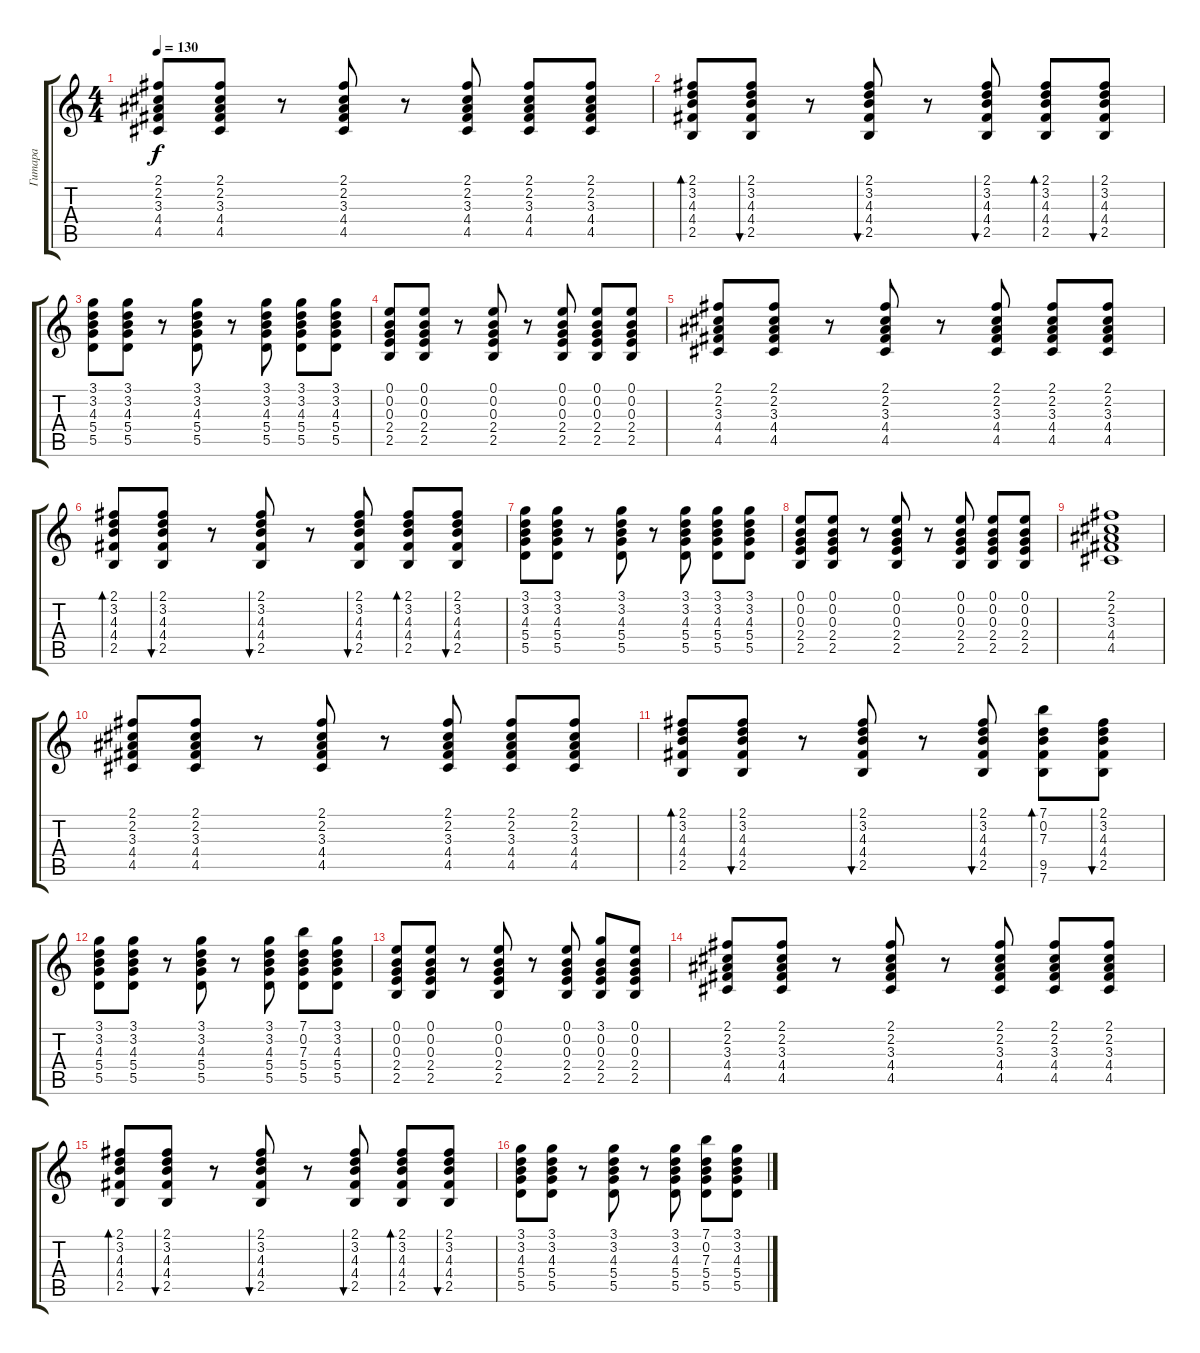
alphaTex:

\track ("Гитара" "Гитара") {instrument distortionguitar}
\staff {score tabs}
\tuning (E4 B3 G3 D3 A2 E2) {hide}
\ts (4 4)
\tempo 130
\clef g2
\ks c
(2.1 2.2 3.3 4.4 4.5).8{dy f} (2.1 2.2 3.3 4.4 4.5).8 r.8 (2.1 2.2 3.3 4.4 4.5).8 r.8 (2.1 2.2 3.3 4.4 4.5).8 (2.1 2.2 3.3 4.4 4.5).8 (2.1 2.2 3.3 4.4 4.5).8 |
(2.1 3.2 4.3 4.4 2.5).8{bd 60} (2.1 3.2 4.3 4.4 2.5).8{bu 60} r.8 (2.1 3.2 4.3 4.4 2.5).8{bu 60} r.8 (2.1 3.2 4.3 4.4 2.5).8{bu 60} (2.1 3.2 4.3 4.4 2.5).8{bd 60} (2.1 3.2 4.3 4.4 2.5).8{bu 60} |
(3.1 3.2 4.3 5.4 5.5).8 (3.1 3.2 4.3 5.4 5.5).8 r.8 (3.1 3.2 4.3 5.4 5.5).8 r.8 (3.1 3.2 4.3 5.4 5.5).8 (3.1 3.2 4.3 5.4 5.5).8 (3.1 3.2 4.3 5.4 5.5).8 |
(0.1 0.2 0.3 2.4 2.5).8 (0.1 0.2 0.3 2.4 2.5).8 r.8 (0.1 0.2 0.3 2.4 2.5).8 r.8 (0.1 0.2 0.3 2.4 2.5).8 (0.1 0.2 0.3 2.4 2.5).8 (0.1 0.2 0.3 2.4 2.5).8 |
(2.1 2.2 3.3 4.4 4.5).8 (2.1 2.2 3.3 4.4 4.5).8 r.8 (2.1 2.2 3.3 4.4 4.5).8 r.8 (2.1 2.2 3.3 4.4 4.5).8 (2.1 2.2 3.3 4.4 4.5).8 (2.1 2.2 3.3 4.4 4.5).8 |
(2.1 3.2 4.3 4.4 2.5).8{bd 60} (2.1 3.2 4.3 4.4 2.5).8{bu 60} r.8 (2.1 3.2 4.3 4.4 2.5).8{bu 60} r.8 (2.1 3.2 4.3 4.4 2.5).8{bu 60} (2.1 3.2 4.3 4.4 2.5).8{bd 60} (2.1 3.2 4.3 4.4 2.5).8{bu 60} |
(3.1 3.2 4.3 5.4 5.5).8 (3.1 3.2 4.3 5.4 5.5).8 r.8 (3.1 3.2 4.3 5.4 5.5).8 r.8 (3.1 3.2 4.3 5.4 5.5).8 (3.1 3.2 4.3 5.4 5.5).8 (3.1 3.2 4.3 5.4 5.5).8 |
(0.1 0.2 0.3 2.4 2.5).8 (0.1 0.2 0.3 2.4 2.5).8 r.8 (0.1 0.2 0.3 2.4 2.5).8 r.8 (0.1 0.2 0.3 2.4 2.5).8 (0.1 0.2 0.3 2.4 2.5).8 (0.1 0.2 0.3 2.4 2.5).8 |
(2.1 2.2 3.3 4.4 4.5).1 |
(2.1 2.2 3.3 4.4 4.5).8 (2.1 2.2 3.3 4.4 4.5).8 r.8 (2.1 2.2 3.3 4.4 4.5).8 r.8 (2.1 2.2 3.3 4.4 4.5).8 (2.1 2.2 3.3 4.4 4.5).8 (2.1 2.2 3.3 4.4 4.5).8 |
(2.1 3.2 4.3 4.4 2.5).8{bd 60} (2.1 3.2 4.3 4.4 2.5).8{bu 60} r.8 (2.1 3.2 4.3 4.4 2.5).8{bu 60} r.8 (2.1 3.2 4.3 4.4 2.5).8{bu 60} (7.1 0.2 7.3 9.5 7.6).8{bd 60} (2.1 3.2 4.3 4.4 2.5).8{bu 60} |
(3.1 3.2 4.3 5.4 5.5).8 (3.1 3.2 4.3 5.4 5.5).8 r.8 (3.1 3.2 4.3 5.4 5.5).8 r.8 (3.1 3.2 4.3 5.4 5.5).8 (7.1 0.2 7.3 5.4 5.5).8 (3.1 3.2 4.3 5.4 5.5).8 |
(0.1 0.2 0.3 2.4 2.5).8 (0.1 0.2 0.3 2.4 2.5).8 r.8 (0.1 0.2 0.3 2.4 2.5).8 r.8 (0.1 0.2 0.3 2.4 2.5).8 (3.1 0.2 0.3 2.4 2.5).8 (0.1 0.2 0.3 2.4 2.5).8 |
(2.1 2.2 3.3 4.4 4.5).8 (2.1 2.2 3.3 4.4 4.5).8 r.8 (2.1 2.2 3.3 4.4 4.5).8 r.8 (2.1 2.2 3.3 4.4 4.5).8 (2.1 2.2 3.3 4.4 4.5).8 (2.1 2.2 3.3 4.4 4.5).8 |
(2.1 3.2 4.3 4.4 2.5).8{bd 60} (2.1 3.2 4.3 4.4 2.5).8{bu 60} r.8 (2.1 3.2 4.3 4.4 2.5).8{bu 60} r.8 (2.1 3.2 4.3 4.4 2.5).8{bu 60} (2.1 3.2 4.3 4.4 2.5).8{bd 60} (2.1 3.2 4.3 4.4 2.5).8{bu 60} |
(3.1 3.2 4.3 5.4 5.5).8 (3.1 3.2 4.3 5.4 5.5).8 r.8 (3.1 3.2 4.3 5.4 5.5).8 r.8 (3.1 3.2 4.3 5.4 5.5).8 (7.1 0.2 7.3 5.4 5.5).8 (3.1 3.2 4.3 5.4 5.5).8
